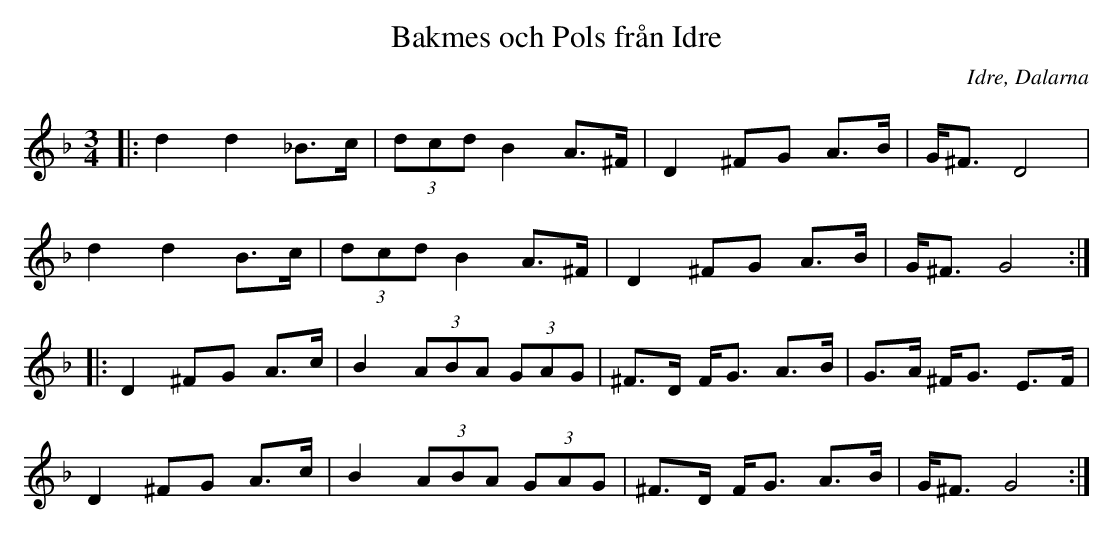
X:1
T: Bakmes och Pols från Idre
O: Idre, Dalarna
M: 3/4
L: 1/8
K: Gdor
V:1
|: d2 d2 _B>c | (3dcd B2 A>^F | D2 ^FG A>B | G<^F D4 |
d2 d2 B>c | (3:2 dcd B2 A>^F | D2 ^FG A>B | G<^F G4 :|
|: D2 ^FG A>c | B2 (3:2 ABA (3:2 GAG | ^F>D F<G A>B | G>A ^F<G E>F |
D2 ^FG A>c | B2 (3:2 ABA (3:2 GAG | ^F>D F<G A>B | G<^F G4 :|]
